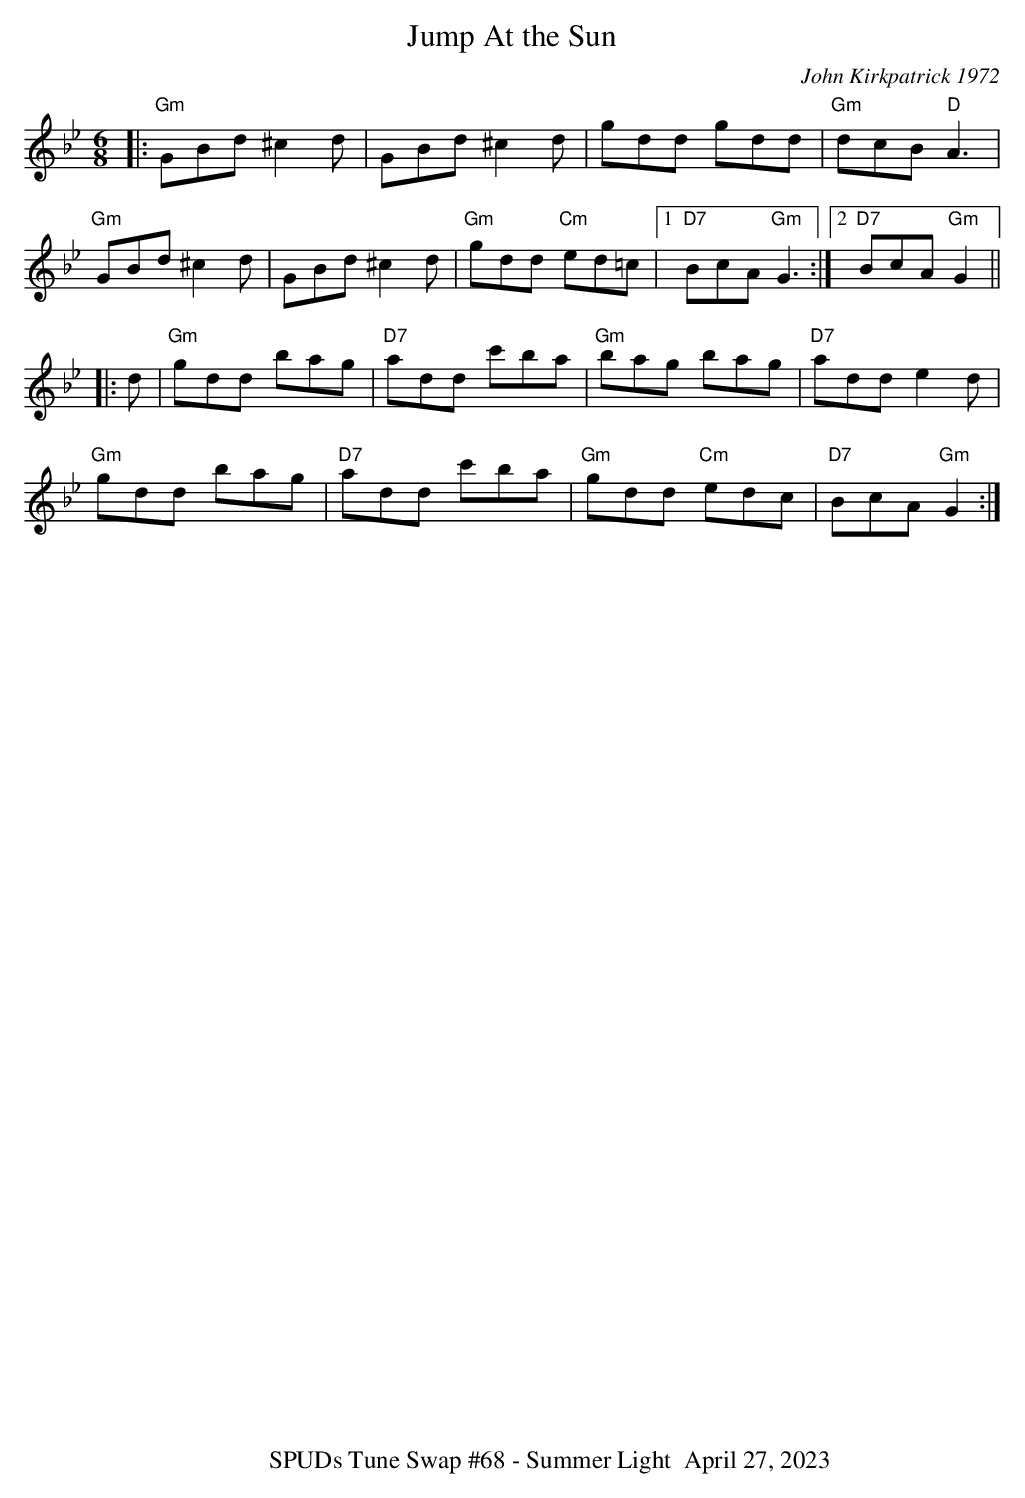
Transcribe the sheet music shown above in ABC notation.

X:1
T:Jump At the Sun
C:John Kirkpatrick 1972
M:6/8
K: Gm
|:"Gm"GBd ^c2d| GBd ^c2d| gdd gdd| "Gm"dcB "D"A3|
"Gm"GBd ^c2d| GBd ^c2d| "Gm"gdd "Cm"ed=c|1"D7"BcA "Gm"G3:|2"D7"BcA "Gm"G2||
|:d| "Gm"gdd bag| "D7"add c'ba| "Gm"bag bag| "D7"add e2d|
   "Gm"gdd bag| "D7"add c'ba| "Gm"gdd "Cm"edc| "D7"BcA "Gm"G2:|
